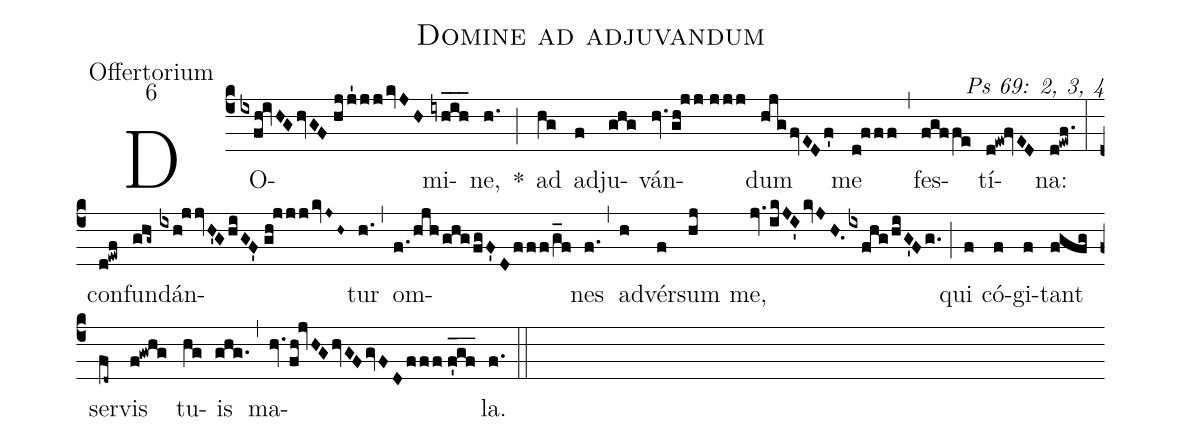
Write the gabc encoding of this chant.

name: Domine ad adjuvandum;
office-part: Offertorium;
mode: 6;
commentary: Ps 69: 2, 3, 4;
%%
(c4) DO(ixfh!ivHGhvGF//hjj'1jjkvJH)mi(iyh_i_h_)ne,(h.) *(;) ad(hg) ad(f)ju(ghg)ván(hv.gh!jj//jjj)dum(hjgfvEDf') me(d!fff) (,) fes(fgffe)tí(d!ew!fvED)na:(d!ewf.) (:)
con(d!ewf)fun(ghg~)dán(ixh!jjvH'GhiGF'//gh!jjjkvJ~H~)tur(h.) (,) om(f./hjh/ghg/fgF'Dfff/g_f)nes(f.) (,) ad(h)vér(f)sum(hj) me,(jv.ikJI'kvJH.ixfhg/hiG'Fg.) (;) qui(f) có(f)gi(f)tant(fgfg) ser(fd~)vis(f!gwhg) tu(hg)is(ghg.) (,) ma(hv.fh!jvHGhvGFgvFDfff//f'_g_f_)la.(f.) (::)
